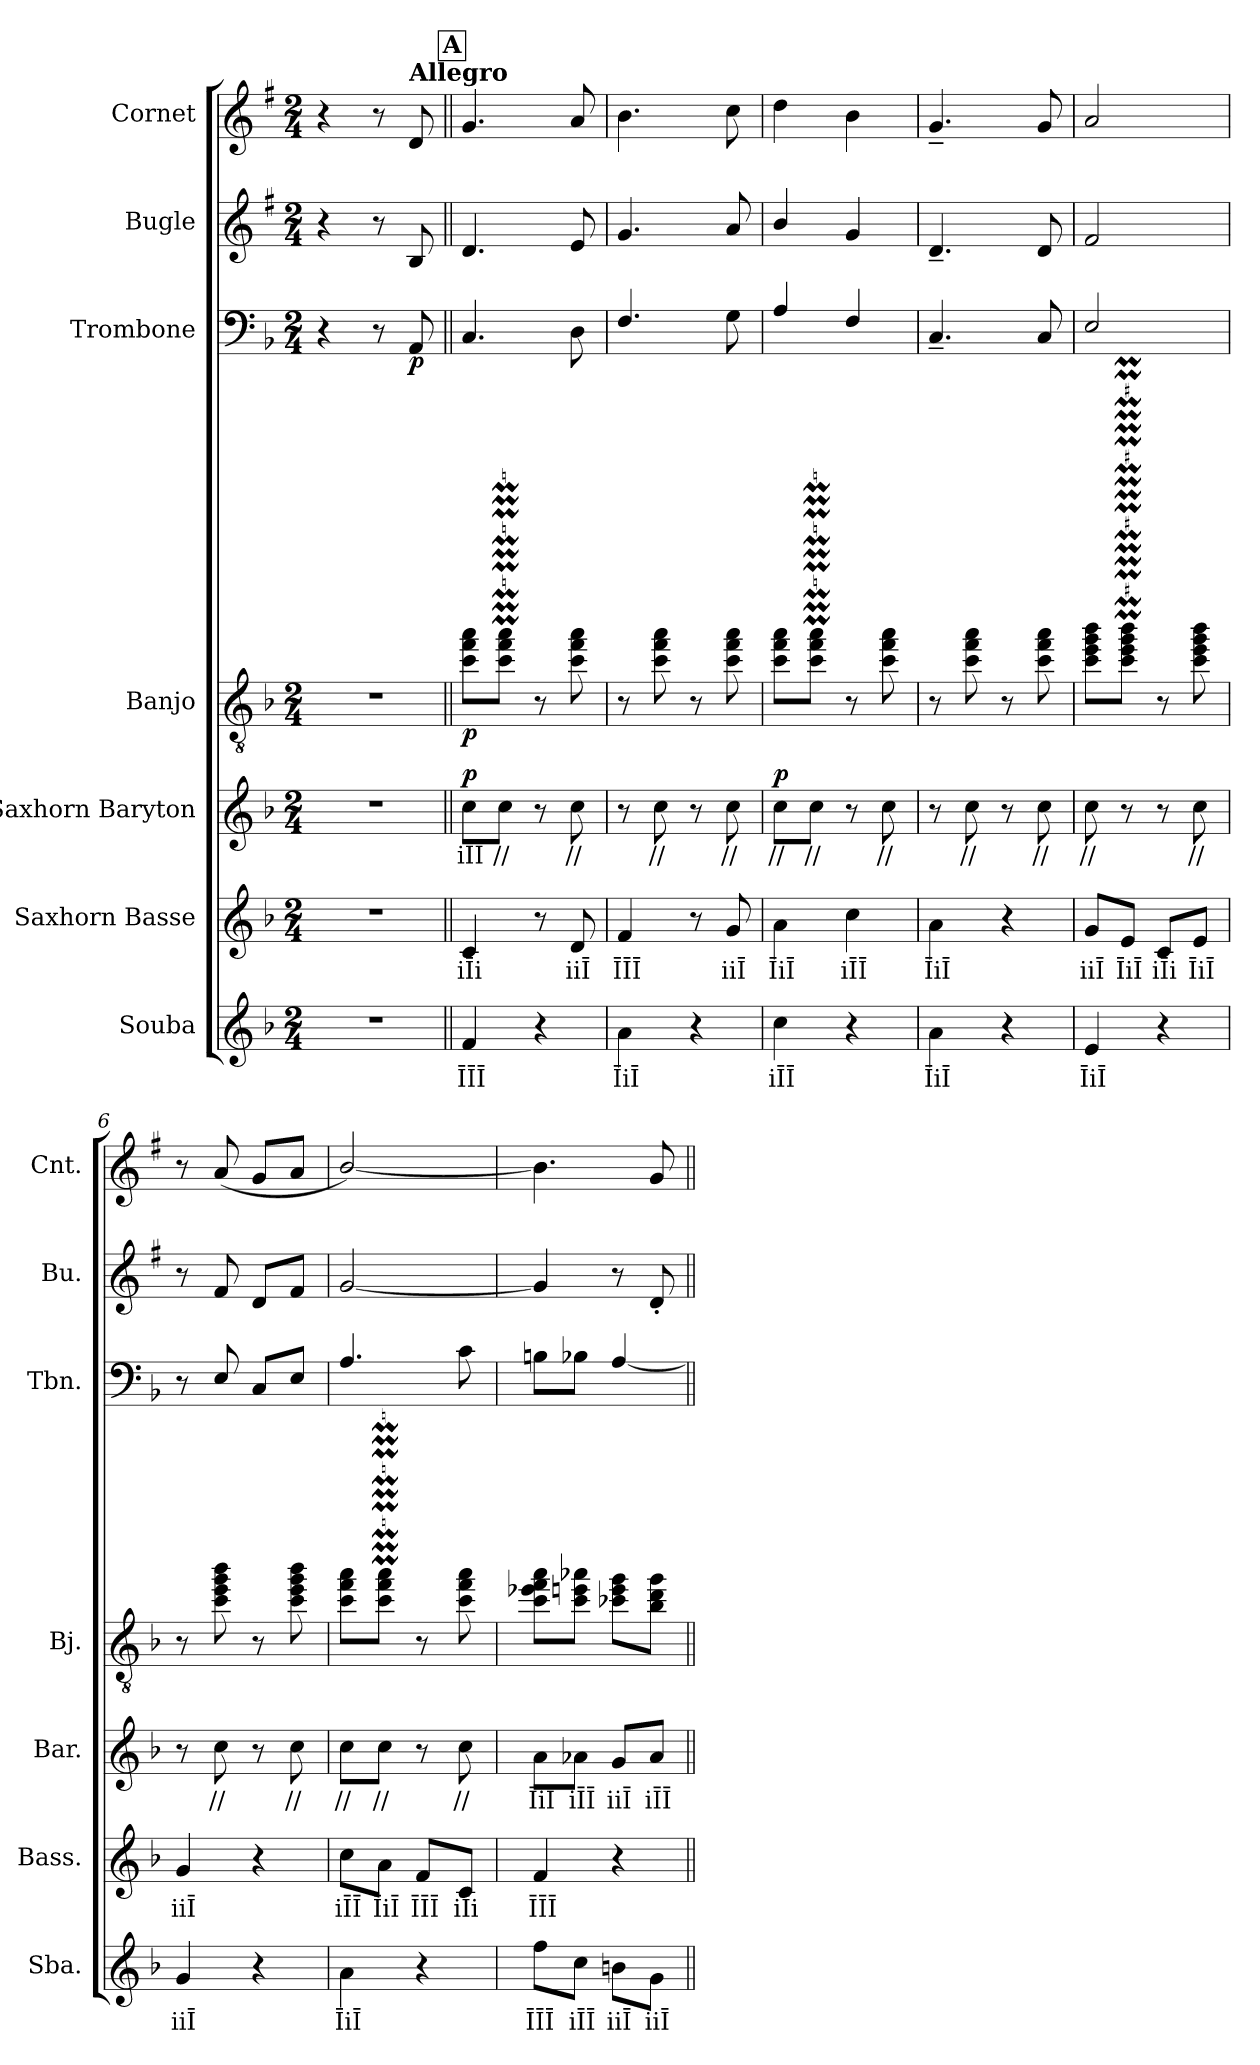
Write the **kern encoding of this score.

**kern	**text	**kern	**text	**kern	**text	**dynam	**kern	**dynam	**kern	**dynam	**kern	**kern
*part7	*part7	*part6	*part6	*part5	*part5	*part5	*part4	*part4	*part3	*part3	*part2	*part1
*staff7	*staff7	*staff6	*staff6	*staff5	*staff5	*staff5	*staff4	*staff4	*staff3	*staff3	*staff2	*staff1
*I"Souba	*	*I"Saxhorn Basse	*	*I"Saxhorn Baryton	*	*	*I"Banjo	*	*I"Trombone	*	*I"Bugle	*I"Cornet
*I'Sba.	*	*I'Bass.	*	*I'Bar.	*	*	*I'Bj.	*	*I'Tbn.	*	*I'Bu.	*I'Cnt.
*clefG2	*	*clefG2	*	*clefG2	*	*	*clefGv2	*	*clefF4	*	*clefG2	*clefG2
*ITrd15c26	*	*ITrd8c14	*	*ITrd8c14	*	*	*ITrd7c12	*	*	*	*ITrd1c2	*ITrd1c2
*k[b-]	*	*k[b-]	*	*k[b-]	*	*	*k[b-]	*	*k[b-]	*	*k[b-]	*k[b-]
*M2/4	*	*M2/4	*	*M2/4	*	*	*M2/4	*	*M2/4	*	*M2/4	*M2/4
=	=	=	=	=	=	=	=	=	=	=	=	=
2r	.	2r	.	2r	.	.	2r	.	4r	.	4r	4r
.	.	.	.	.	.	.	.	.	8r	.	8r	8r
!	!	!	!	!	!	!	!	!	!	!	!	!LO:TX:a:B:t=Allegro
!	!	!	!	!	!	!	!	!	!	!LO:DY:b	!	!
.	.	.	.	.	.	.	.	.	8AA/	p	8A/	8c/
!!LO:REH:place=s1:a:B:fs=14:t=A
=1||	=1||	=1||	=1||	=1||	=1||	=1||	=1||	=1||	=1||	=1||	=1||	=1||
!	!LO:LY:b	!	!LO:LY:b	!	!LO:LY:b	!LO:DY:b	!	!LO:DY:b	!	!	!	!
4FF/	ĪĪĪ	4C/	iĪi	8c\L	iĪĪ	p	8c\ 8f\ 8a\L	p	4.C/	.	4.c/	4.f/
!	!	!	!	!	!LO:LY:b	!	!	!	!	!	!	!
.	.	.	.	8c\J	//	.	8c\M 8f\M 8a\MJ	.	.	.	.	.
4r	.	8r	.	8r	.	.	8r	.	.	.	.	.
!	!	!	!LO:LY:b	!	!LO:LY:b	!	!	!	!	!	!	!
.	.	8D/	iiĪ	8c\	//	.	8c\ 8f\ 8a\	.	8D\	.	8d/	8g/
=2	=2	=2	=2	=2	=2	=2	=2	=2	=2	=2	=2	=2
!	!LO:LY:b	!	!LO:LY:b	!	!	!	!	!	!	!	!	!
4AA\	ĪiĪ	4F/	ĪĪĪ	8r	.	.	8r	.	4.F/	.	4.f/	4.a\
!	!	!	!	!	!LO:LY:b	!	!	!	!	!	!	!
.	.	.	.	8c\	//	.	8c\ 8f\ 8a\	.	.	.	.	.
4r	.	8r	.	8r	.	.	8r	.	.	.	.	.
!	!	!	!LO:LY:b	!	!LO:LY:b	!	!	!	!	!	!	!
.	.	8G/	iiĪ	8c\	//	.	8c\ 8f\ 8a\	.	8G\	.	8g/	8b-\
=3	=3	=3	=3	=3	=3	=3	=3	=3	=3	=3	=3	=3
!	!LO:LY:b	!	!LO:LY:b	!	!LO:LY:b	!LO:DY:b	!	!	!	!	!	!
4C\	iĪĪ	4A\	ĪiĪ	8c\L	//	p	8c\ 8f\ 8a\L	.	4A/	.	4a/	4cc\
!	!	!	!	!	!LO:LY:b	!	!	!	!	!	!	!
.	.	.	.	8c\J	//	.	8c\M 8f\M 8a\MJ	.	.	.	.	.
!	!	!	!LO:LY:b	!	!	!	!	!	!	!	!	!
4r	.	4c\	iĪĪ	8r	.	.	8r	.	4F/	.	4f/	4a\
!	!	!	!	!	!LO:LY:b	!	!	!	!	!	!	!
.	.	.	.	8c\	//	.	8c\ 8f\ 8a\	.	.	.	.	.
=4	=4	=4	=4	=4	=4	=4	=4	=4	=4	=4	=4	=4
!	!LO:LY:b	!	!LO:LY:b	!	!	!	!	!	!	!	!	!
4AA\	ĪiĪ	4A\	ĪiĪ	8r	.	.	8r	.	4.C~/	.	4.c~/	4.f~/
!	!	!	!	!	!LO:LY:b	!	!	!	!	!	!	!
.	.	.	.	8c\	//	.	8c\ 8f\ 8a\	.	.	.	.	.
4r	.	4r	.	8r	.	.	8r	.	.	.	.	.
!	!	!	!	!	!LO:LY:b	!	!	!	!	!	!	!
.	.	.	.	8c\	//	.	8c\ 8f\ 8a\	.	8C/	.	8c/	8f/
!!LO:PB:g=z
=5	=5	=5	=5	=5	=5	=5	=5	=5	=5	=5	=5	=5
!	!LO:LY:b	!	!LO:LY:b	!	!LO:LY:b	!	!	!	!	!	!	!
4EE/	ĪiĪ	8G/L	iiĪ	8c\	//	.	8c\ 8e\ 8g\ 8b-\L	.	2E/	.	2e/	2g/
!	!	!	!LO:LY:b	!	!	!	!	!	!	!	!	!
.	.	8E/J	ĪiĪ	8r	.	.	8c\M 8e\M 8g\M 8b-\MJ	.	.	.	.	.
!	!	!	!LO:LY:b	!	!	!	!	!	!	!	!	!
4r	.	8C/L	iĪi	8r	.	.	8r	.	.	.	.	.
!	!	!	!LO:LY:b	!	!LO:LY:b	!	!	!	!	!	!	!
.	.	8E/J	ĪiĪ	8c\	//	.	8c\ 8e\ 8g\ 8b-\	.	.	.	.	.
=6	=6	=6	=6	=6	=6	=6	=6	=6	=6	=6	=6	=6
!	!LO:LY:b	!	!LO:LY:b	!	!	!	!	!	!	!	!	!
4GG/	iiĪ	4G/	iiĪ	8r	.	.	8r	.	8r	.	8r	8r
!	!	!	!	!	!LO:LY:b	!	!	!	!	!	!	!
.	.	.	.	8c\	//	.	8c\ 8e\ 8g\ 8b-\	.	8E/	.	8e/	(<8g/
4r	.	4r	.	8r	.	.	8r	.	8C/L	.	8c/L	8f/L
!	!	!	!	!	!LO:LY:b	!	!	!	!	!	!	!
.	.	.	.	8c\	//	.	8c\ 8e\ 8g\ 8b-\	.	8E/J	.	8e/J	8g/J
=7	=7	=7	=7	=7	=7	=7	=7	=7	=7	=7	=7	=7
!	!LO:LY:b	!	!LO:LY:b	!	!LO:LY:b	!	!	!	!	!	!	!
4AA\	ĪiĪ	8c\L	iĪĪ	8c\L	//	.	8c\ 8f\ 8a\L	.	4.A/	.	[2f/	[2a/)
!	!	!	!LO:LY:b	!	!LO:LY:b	!	!	!	!	!	!	!
.	.	8A\J	ĪiĪ	8c\J	//	.	8c\M 8f\M 8a\MJ	.	.	.	.	.
!	!	!	!LO:LY:b	!	!	!	!	!	!	!	!	!
4r	.	8F/L	ĪĪĪ	8r	.	.	8r	.	.	.	.	.
!	!	!	!LO:LY:b	!	!LO:LY:b	!	!	!	!	!	!	!
.	.	8C/J	iĪi	8c\	//	.	8c\ 8f\ 8a\	.	8c\	.	.	.
=8	=8	=8	=8	=8	=8	=8	=8	=8	=8	=8	=8	=8
!	!LO:LY:b	!	!LO:LY:b	!	!LO:LY:b	!	!	!	!	!	!	!
8F\L	ĪĪĪ	4F/	ĪĪĪ	8A\L	ĪiĪ	.	8c\ 8e-X\ 8f\ 8a\L	.	8Bn\L	.	4f/]	4.a\]
!	!LO:LY:b	!	!	!	!LO:LY:b	!	!	!	!	!	!	!
8C\J	iĪĪ	.	.	8A-X\J	iĪĪ	.	8c\ 8en\ 8a-X\J	.	8B-X\J	.	.	.
!	!LO:LY:b	!	!	!	!LO:LY:b	!	!	!	!	!	!	!
8BBn\L	iiĪ	4r	.	8G/L	iiĪ	.	8c-X\ 8e\ 8g\L	.	[4A/	.	8r	.
!	!LO:LY:b	!	!	!	!LO:LY:b	!	!	!	!	!	!	!
8GG\J	iiĪ	.	.	8A-/J	iĪĪ	.	8B-\ 8d\ 8g\J	.	.	.	8c'/	8f/
=||	=||	=||	=||	=||	=||	=||	=||	=||	=||	=||	=||	=||
*-	*-	*-	*-	*-	*-	*-	*-	*-	*-	*-	*-	*-
